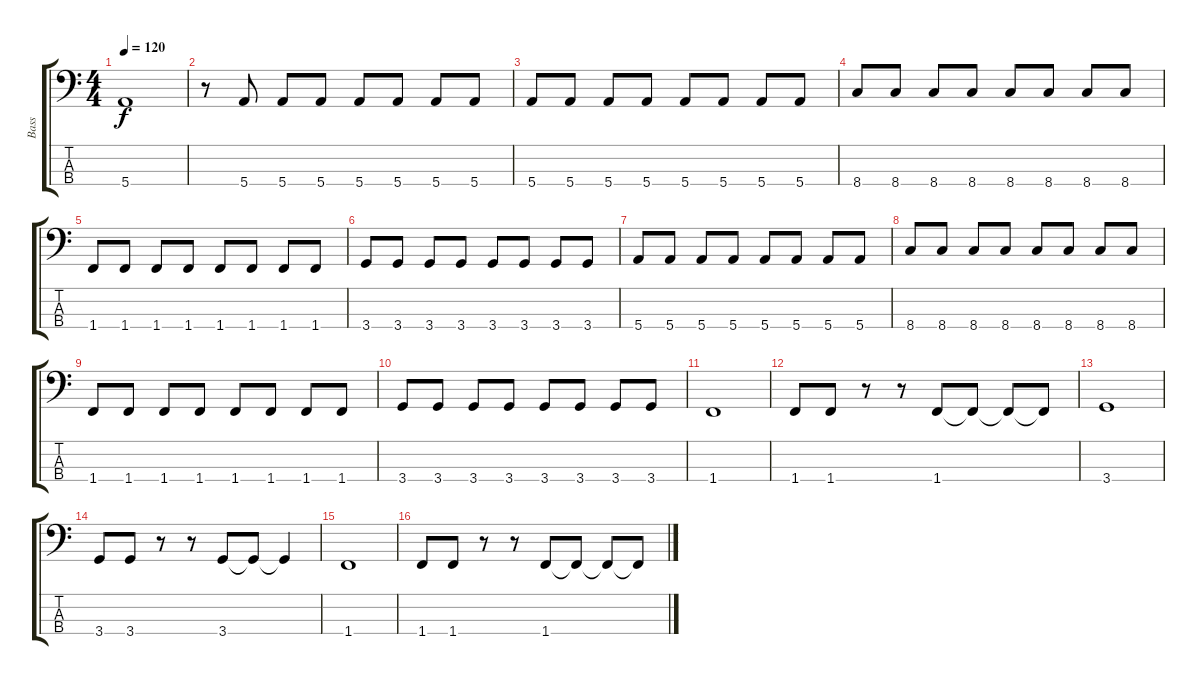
\track ("Bass" "Bass") {instrument electricbassfinger}
\staff {score tabs}
\tuning (G2 D2 A1 E1) {hide}
\ts (4 4)
\tempo 120
\clef f4
\ks c
5.4.1{dy f} |
r.8 5.4.8 5.4.8 5.4.8 5.4.8 5.4.8 5.4.8 5.4.8 |
5.4.8 5.4.8 5.4.8 5.4.8 5.4.8 5.4.8 5.4.8 5.4.8 |
8.4.8 8.4.8 8.4.8 8.4.8 8.4.8 8.4.8 8.4.8 8.4.8 |
1.4.8 1.4.8 1.4.8 1.4.8 1.4.8 1.4.8 1.4.8 1.4.8 |
3.4.8 3.4.8 3.4.8 3.4.8 3.4.8 3.4.8 3.4.8 3.4.8 |
5.4.8 5.4.8 5.4.8 5.4.8 5.4.8 5.4.8 5.4.8 5.4.8 |
8.4.8 8.4.8 8.4.8 8.4.8 8.4.8 8.4.8 8.4.8 8.4.8 |
1.4.8 1.4.8 1.4.8 1.4.8 1.4.8 1.4.8 1.4.8 1.4.8 |
3.4.8 3.4.8 3.4.8 3.4.8 3.4.8 3.4.8 3.4.8 3.4.8 |
1.4.1 |
1.4.8 1.4.8 r.8 r.8 1.4.8 1.4{t}.8 1.4{t}.8 1.4{t}.8 |
3.4.1 |
3.4.8 3.4.8 r.8 r.8 3.4.8 3.4{t}.8 3.4{t}.4 |
1.4.1 |
1.4.8 1.4.8 r.8 r.8 1.4.8 1.4{t}.8 1.4{t}.8 1.4{t}.8
